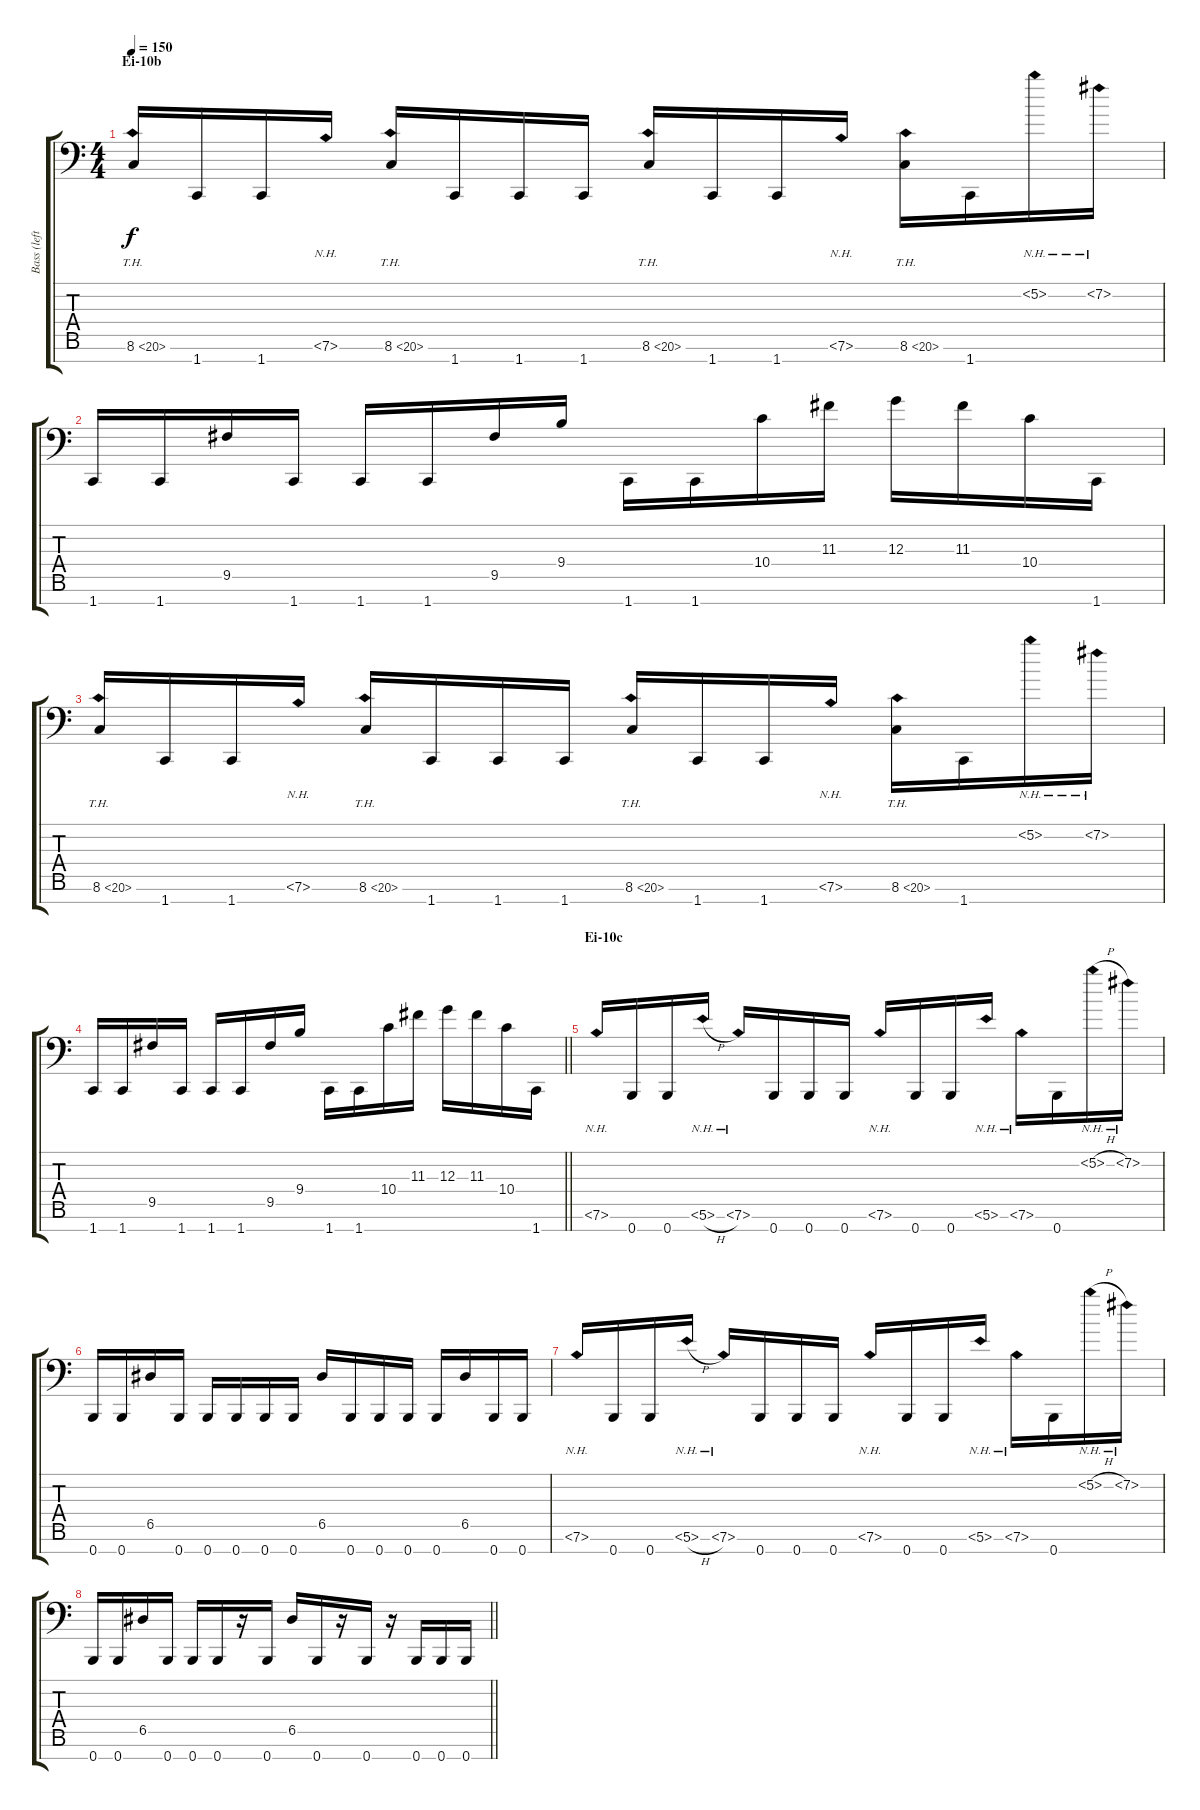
\track ("Bass (left)" "Bass (left") {instrument electricbasspick}
\staff {score tabs}
\tuning (E3 B2 G2 D2 A1 E1 B0) {hide}
\ts (4 4)
\section ("" "Ei-10b")
\tempo 150
\clef f4
\ks c
8.6{th 12}.16{dy f} 1.7.16 1.7.16 7.6{nh}.16 8.6{th 12}.16 1.7.16 1.7.16 1.7.16 8.6{th 12}.16 1.7.16 1.7.16 7.6{nh}.16 8.6{th 12}.16 1.7.16 5.2{nh}.16 7.2{nh}.16 |
1.7.16 1.7.16 9.5.16 1.7.16 1.7.16 1.7.16 9.5.16 9.4.16 1.7.16 1.7.16 10.4.16 11.3.16 12.3.16 11.3.16 10.4.16 1.7.16 |
8.6{th 12}.16 1.7.16 1.7.16 7.6{nh}.16 8.6{th 12}.16 1.7.16 1.7.16 1.7.16 8.6{th 12}.16 1.7.16 1.7.16 7.6{nh}.16 8.6{th 12}.16 1.7.16 5.2{nh}.16 7.2{nh}.16 |
\barLineRight lightlight
1.7.16 1.7.16 9.5.16 1.7.16 1.7.16 1.7.16 9.5.16 9.4.16 1.7.16 1.7.16 10.4.16 11.3.16 12.3.16 11.3.16 10.4.16 1.7.16 |
\section ("" "Ei-10c")
7.6{nh}.16 0.7.16 0.7.16 5.6{nh h}.16 7.6{nh}.16 0.7.16 0.7.16 0.7.16 7.6{nh}.16 0.7.16 0.7.16 5.6{nh}.16 7.6{nh}.16 0.7.16 5.2{nh h}.16 7.2{nh}.16 |
0.7.16 0.7.16 6.5.16 0.7.16 0.7.16 0.7.16 0.7.16 0.7.16 6.5.16 0.7.16 0.7.16 0.7.16 0.7.16 6.5.16 0.7.16 0.7.16 |
7.6{nh}.16 0.7.16 0.7.16 5.6{nh h}.16 7.6{nh}.16 0.7.16 0.7.16 0.7.16 7.6{nh}.16 0.7.16 0.7.16 5.6{nh}.16 7.6{nh}.16 0.7.16 5.2{nh h}.16 7.2{nh}.16 |
\barLineRight lightlight
0.7.16 0.7.16 6.5.16 0.7.16 0.7.16 0.7.16 r.16 0.7.16 6.5.16 0.7.16 r.16 0.7.16 r.16 0.7.16 0.7.16 0.7.16
